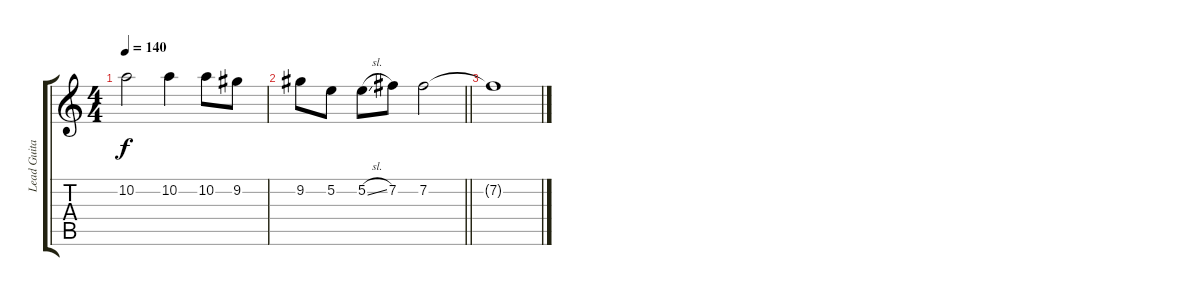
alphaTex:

\track ("Lead Guitar" "Lead Guita") {solo instrument distortionguitar}
\staff {score tabs}
\tuning (E4 B3 G3 D3 A2 E2) {hide}
\ts (4 4)
\tempo 140
\clef g2
\ks c
10.2.2{dy f} 10.2.4 10.2.8 9.2.8 |
\barLineRight lightlight
9.2.8 5.2.8 5.2{sl}.8 7.2.8 7.2.2 |
7.2{t}.1
